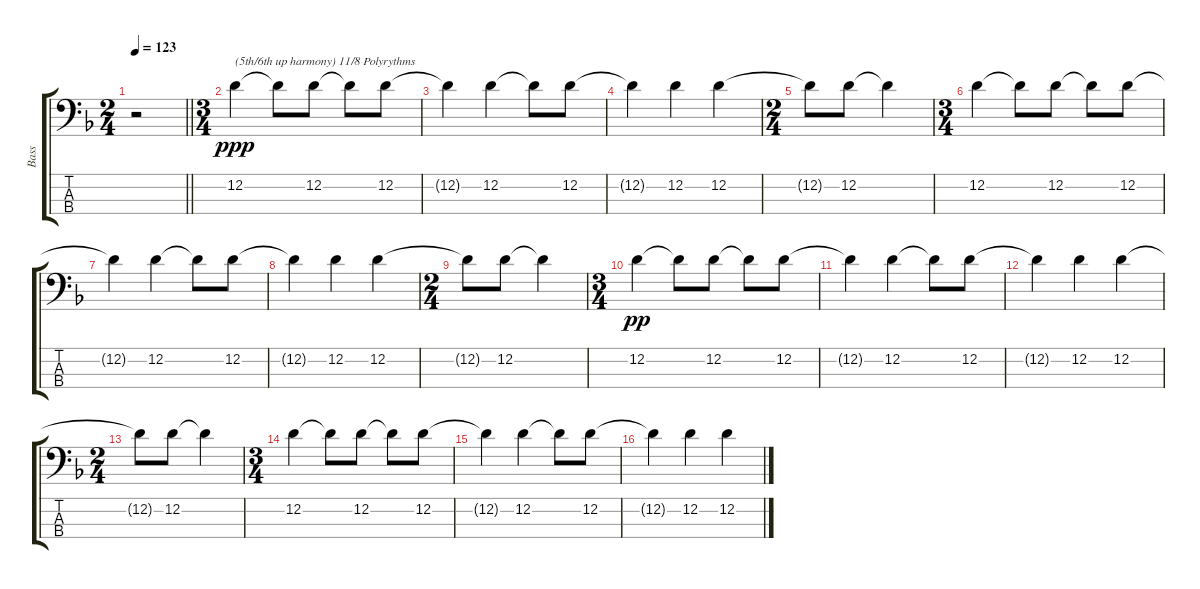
\track ("Bass" "Bass") {instrument electricbasspick}
\staff {score tabs}
\tuning (G2 D2 A1 D1) {hide}
\ts (2 4)
\tempo 123
\clef f4
\barLineRight lightlight
\ks dminor
r.2{dy f} |
\ts (3 4)
12.2.4{txt "(5th/6th up harmony) 11/8 Polyrythms" dy ppp} 12.2{t}.8 12.2.8 12.2{t}.8 12.2.8 |
12.2{t}.4 12.2.4 12.2{t}.8 12.2.8 |
12.2{t}.4 12.2.4 12.2.4 |
\ts (2 4)
12.2{t}.8 12.2.8 12.2{t}.4 |
\ts (3 4)
12.2.4 12.2{t}.8 12.2.8 12.2{t}.8 12.2.8 |
12.2{t}.4 12.2.4 12.2{t}.8 12.2.8 |
12.2{t}.4 12.2.4 12.2.4 |
\ts (2 4)
12.2{t}.8 12.2.8 12.2{t}.4 |
\ts (3 4)
12.2.4{dy pp} 12.2{t}.8 12.2.8 12.2{t}.8 12.2.8 |
12.2{t}.4 12.2.4 12.2{t}.8 12.2.8 |
12.2{t}.4 12.2.4 12.2.4 |
\ts (2 4)
12.2{t}.8 12.2.8 12.2{t}.4 |
\ts (3 4)
12.2.4 12.2{t}.8 12.2.8 12.2{t}.8 12.2.8 |
12.2{t}.4 12.2.4 12.2{t}.8 12.2.8 |
12.2{t}.4 12.2.4 12.2.4
